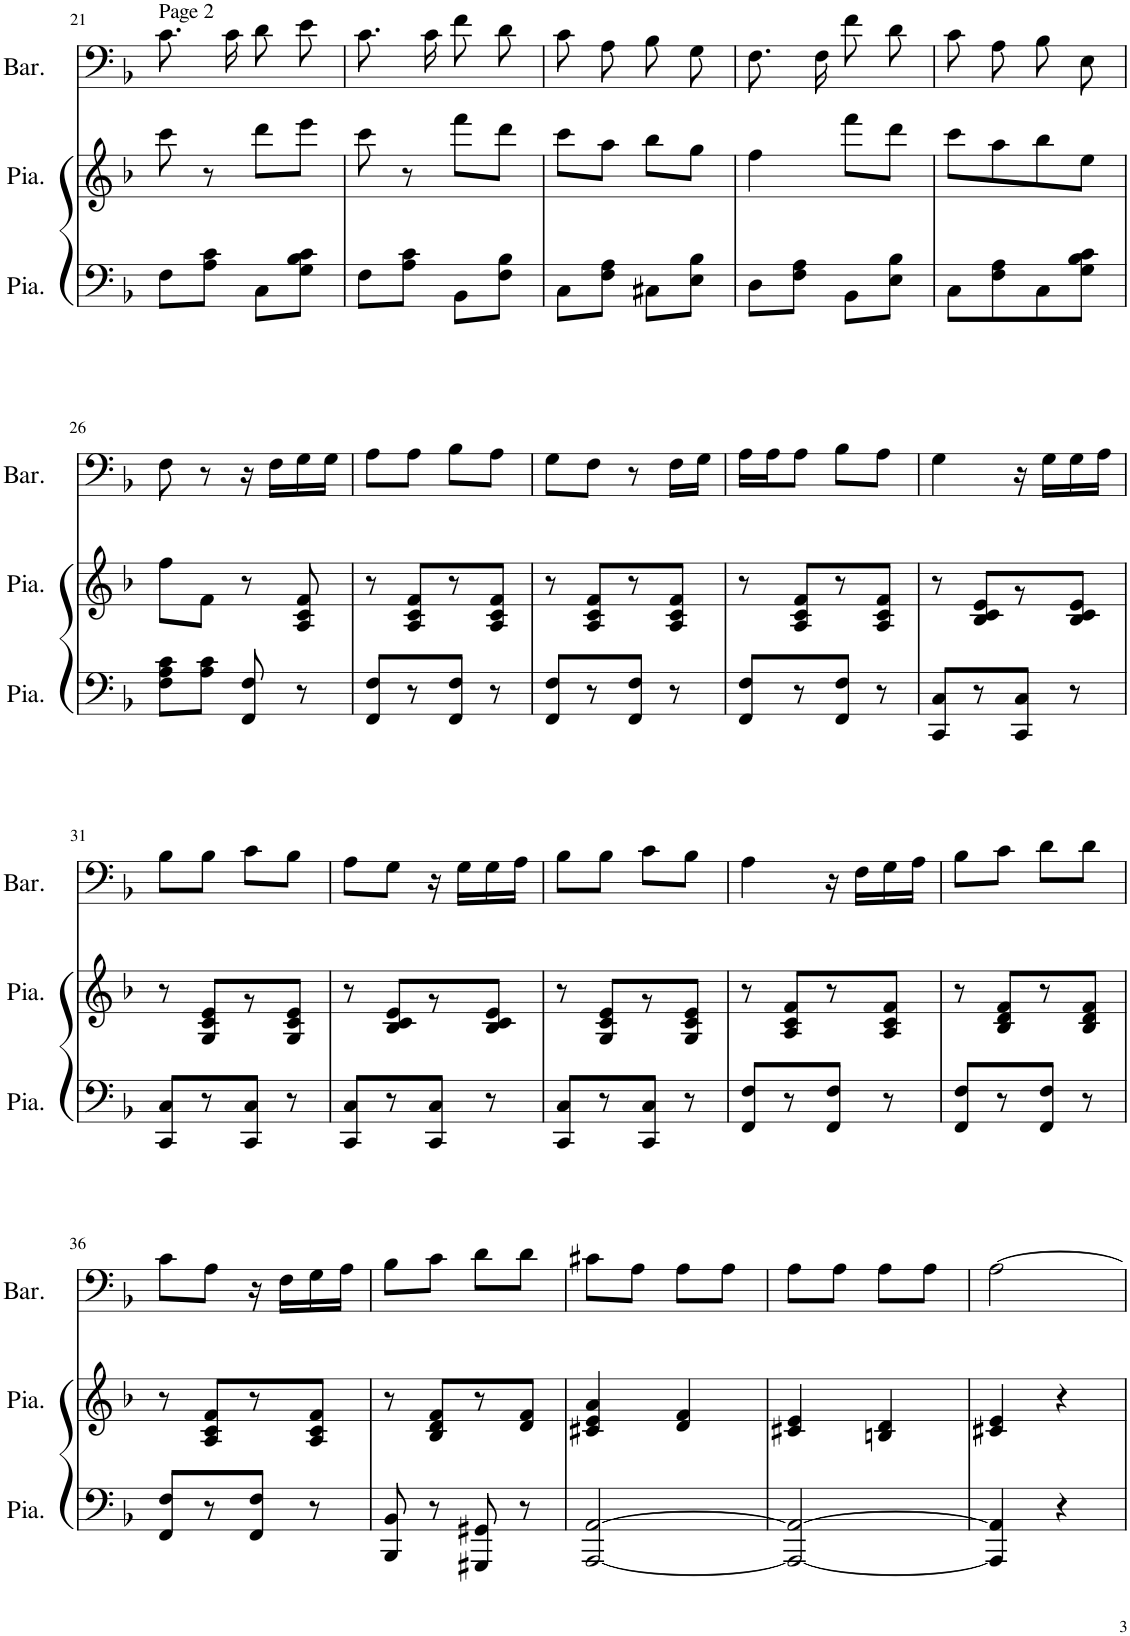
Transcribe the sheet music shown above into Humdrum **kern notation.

**kern	**kern	**kern
*part3	*part2	*part1
*staff3	*staff2	*staff1
*I"Piano	*I"Piano	*I"Baryton
*I'Pia.	*I'Pia.	*I'Bar.
!!LO:PB:g=z
*clefF4	*clefG2	*clefF4
*k[b-]	*k[b-]	*k[b-]
*M2/4	*M2/4	*M2/4
=21	=21	=21
!	!	!LO:TX:a:t=Page 2
8F\L	8ccc\	8.c\
8A\ 8c\J	8r	.
.	.	16c\
8C\L	8ddd\L	8d\
8G\ 8B-\ 8c\J	8eee\J	8e\
=22	=22	=22
8F\L	8ccc\	8.c\
8A\ 8c\J	8r	.
.	.	16c\
8BB-\L	8fff\L	8f\
8F\ 8B-\J	8ddd\J	8d\
=23	=23	=23
8C\L	8ccc\L	8c\
8F\ 8A\J	8aa\J	8A\
8C#X\L	8bb-\L	8B-\
8E\ 8B-\J	8gg\J	8G\
=24	=24	=24
8D\L	4ff\	8.F\
8F\ 8A\J	.	.
.	.	16F\
8BB-\L	8fff\L	8f\
8E\ 8B-\J	8ddd\J	8d\
=25	=25	=25
8C\L	8ccc\L	8c\
8F\ 8A\	8aa\	8A\
8C\	8bb-\	8B-\
8G\ 8B-\ 8c\J	8ee\J	8E\
!!LO:LB:g=z
=26	=26	=26
8F\ 8A\ 8c\L	8ff\L	8F\
8A\ 8c\J	8f\J	8r
8FF/ 8F/	8r	16r
.	.	16F\LL
8r	8A/ 8c/ 8f/	16G\
.	.	16G\JJ
=27	=27	=27
8FF/ 8F/L	8r	8A\L
8r	8A/ 8c/ 8f/L	8A\J
8FF/ 8F/J	8r	8B-\L
8r	8A/ 8c/ 8f/J	8A\J
=28	=28	=28
8FF/ 8F/L	8r	8G\L
8r	8A/ 8c/ 8f/L	8F\J
8FF/ 8F/J	8r	8r
8r	8A/ 8c/ 8f/J	16F\LL
.	.	16G\JJ
=29	=29	=29
8FF/ 8F/L	8r	16A\LL
.	.	16A\J
8r	8A/ 8c/ 8f/L	8A\J
8FF/ 8F/J	8r	8B-\L
8r	8A/ 8c/ 8f/J	8A\J
=30	=30	=30
8CC/ 8C/L	8r	4G\
8r	8B-/ 8c/ 8e/L	.
8CC/ 8C/J	8r	16r
.	.	16G\LL
8r	8B-/ 8c/ 8e/J	16G\
.	.	16A\JJ
!!LO:LB:g=z
=31	=31	=31
8CC/ 8C/L	8r	8B-\L
8r	8G/ 8c/ 8e/L	8B-\J
8CC/ 8C/J	8r	8c\L
8r	8G/ 8c/ 8e/J	8B-\J
=32	=32	=32
8CC/ 8C/L	8r	8A\L
8r	8B-/ 8c/ 8e/L	8G\J
8CC/ 8C/J	8r	16r
.	.	16G\LL
8r	8B-/ 8c/ 8e/J	16G\
.	.	16A\JJ
=33	=33	=33
8CC/ 8C/L	8r	8B-\L
8r	8G/ 8c/ 8e/L	8B-\J
8CC/ 8C/J	8r	8c\L
8r	8G/ 8c/ 8e/J	8B-\J
=34	=34	=34
8FF/ 8F/L	8r	4A\
8r	8A/ 8c/ 8f/L	.
8FF/ 8F/J	8r	16r
.	.	16F\LL
8r	8A/ 8c/ 8f/J	16G\
.	.	16A\JJ
=35	=35	=35
8FF/ 8F/L	8r	8B-\L
8r	8B-/ 8d/ 8f/L	8c\J
8FF/ 8F/J	8r	8d\L
8r	8B-/ 8d/ 8f/J	8d\J
!!LO:LB:g=z
=36	=36	=36
8FF/ 8F/L	8r	8c\L
8r	8A/ 8c/ 8f/L	8A\J
8FF/ 8F/J	8r	16r
.	.	16F\LL
8r	8A/ 8c/ 8f/J	16G\
.	.	16A\JJ
=37	=37	=37
8BBB-/ 8BB-/	8r	8B-\L
8r	8B-/ 8d/ 8f/L	8c\J
8GGG#X/ 8GG#X/	8r	8d\L
8r	8d/ 8f/J	8d\J
=38	=38	=38
[2AAA/ [2AA/	4c#X/ 4e/ 4a/	8c#X\L
.	.	8A\J
.	4d/ 4f/	8A\L
.	.	8A\J
=39	=39	=39
2AAA/_ 2AA/_	4c#X/ 4e/	8A\L
.	.	8A\J
.	4Bn/ 4d/	8A\L
.	.	8A\J
=40	=40	=40
4AAA/] 4AA/]	4c#X/ 4e/	[2A\
4r	4r	.
=	=	=
*-	*-	*-
